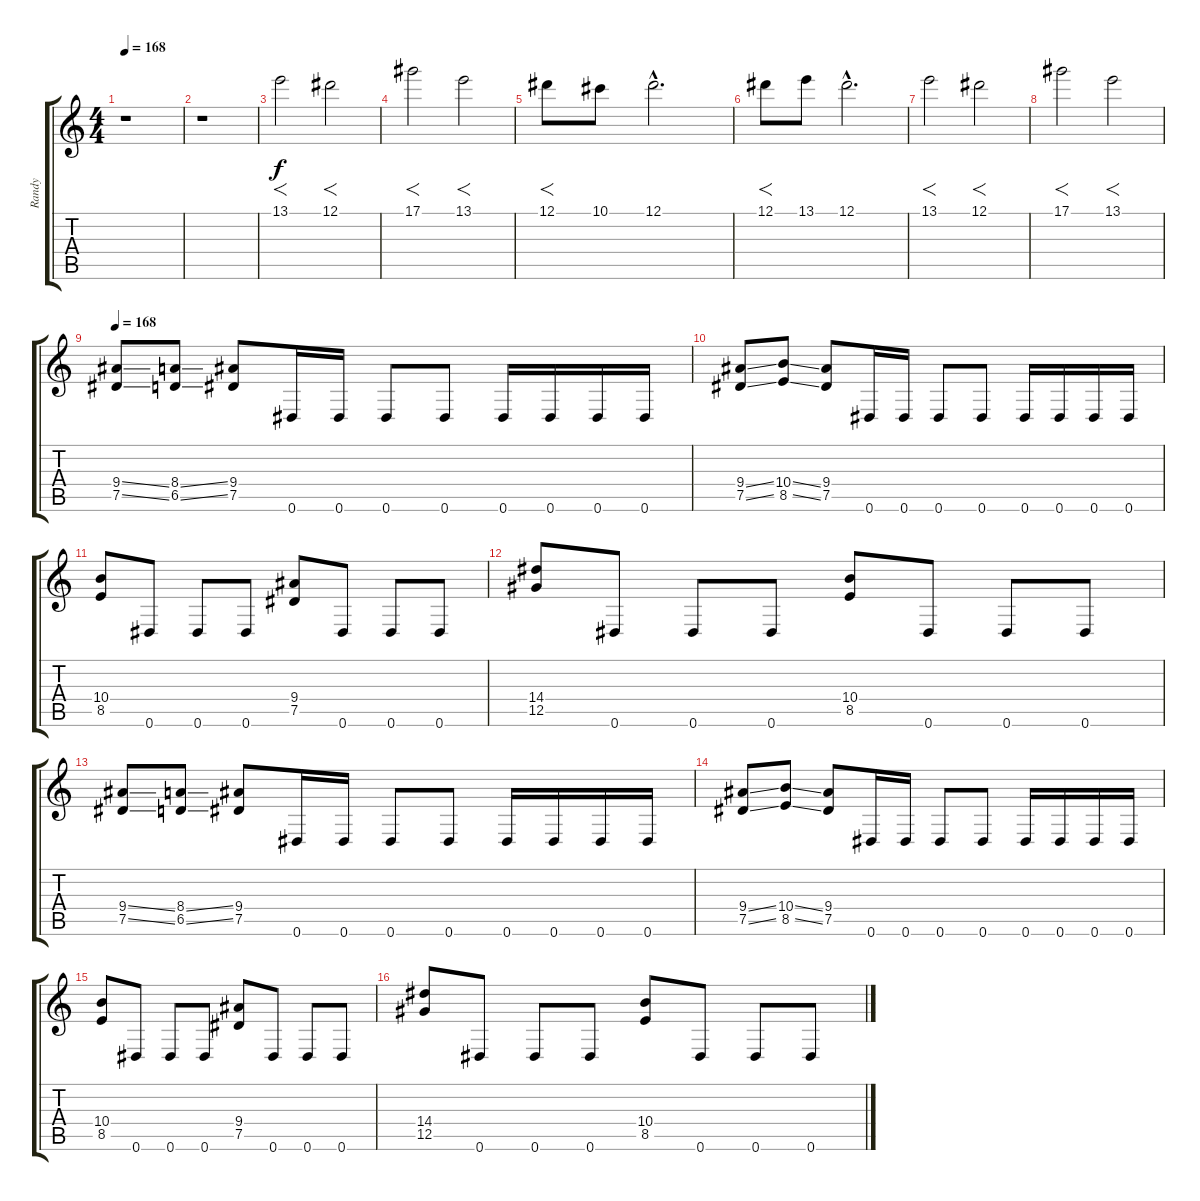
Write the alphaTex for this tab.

\track ("Randy" "Randy") {instrument distortionguitar}
\staff {score tabs}
\tuning (Eb4 Bb3 Gb3 Db3 Ab2 Eb2) {hide}
\ts (4 4)
\tempo 168
\clef g2
\ks c
r.1{dy f} |
r.1 |
13.1.2{f} 12.1.2{f} |
17.1.2{f} 13.1.2{f} |
12.1.8{f} 10.1.8 12.1{hac}.2{d} |
12.1.8{f} 13.1.8 12.1{hac}.2{d} |
13.1.2{f} 12.1.2{f} |
17.1.2{f} 13.1.2{f} |
\tempo 168
(9.4{ss} 7.5{ss}).8 (8.4{ss} 6.5{ss}).8 (9.4 7.5).8 0.6.16 0.6.16 0.6.8 0.6.8 0.6.16 0.6.16 0.6.16 0.6.16 |
(9.4{ss} 7.5{ss}).8 (10.4{ss} 8.5{ss}).8 (9.4 7.5).8 0.6.16 0.6.16 0.6.8 0.6.8 0.6.16 0.6.16 0.6.16 0.6.16 |
(10.4 8.5).8 0.6.8 0.6.8 0.6.8 (9.4 7.5).8 0.6.8 0.6.8 0.6.8 |
(14.4 12.5).8 0.6.8 0.6.8 0.6.8 (10.4 8.5).8 0.6.8 0.6.8 0.6.8 |
(9.4{ss} 7.5{ss}).8 (8.4{ss} 6.5{ss}).8 (9.4 7.5).8 0.6.16 0.6.16 0.6.8 0.6.8 0.6.16 0.6.16 0.6.16 0.6.16 |
(9.4{ss} 7.5{ss}).8 (10.4{ss} 8.5{ss}).8 (9.4 7.5).8 0.6.16 0.6.16 0.6.8 0.6.8 0.6.16 0.6.16 0.6.16 0.6.16 |
(10.4 8.5).8 0.6.8 0.6.8 0.6.8 (9.4 7.5).8 0.6.8 0.6.8 0.6.8 |
(14.4 12.5).8 0.6.8 0.6.8 0.6.8 (10.4 8.5).8 0.6.8 0.6.8 0.6.8
